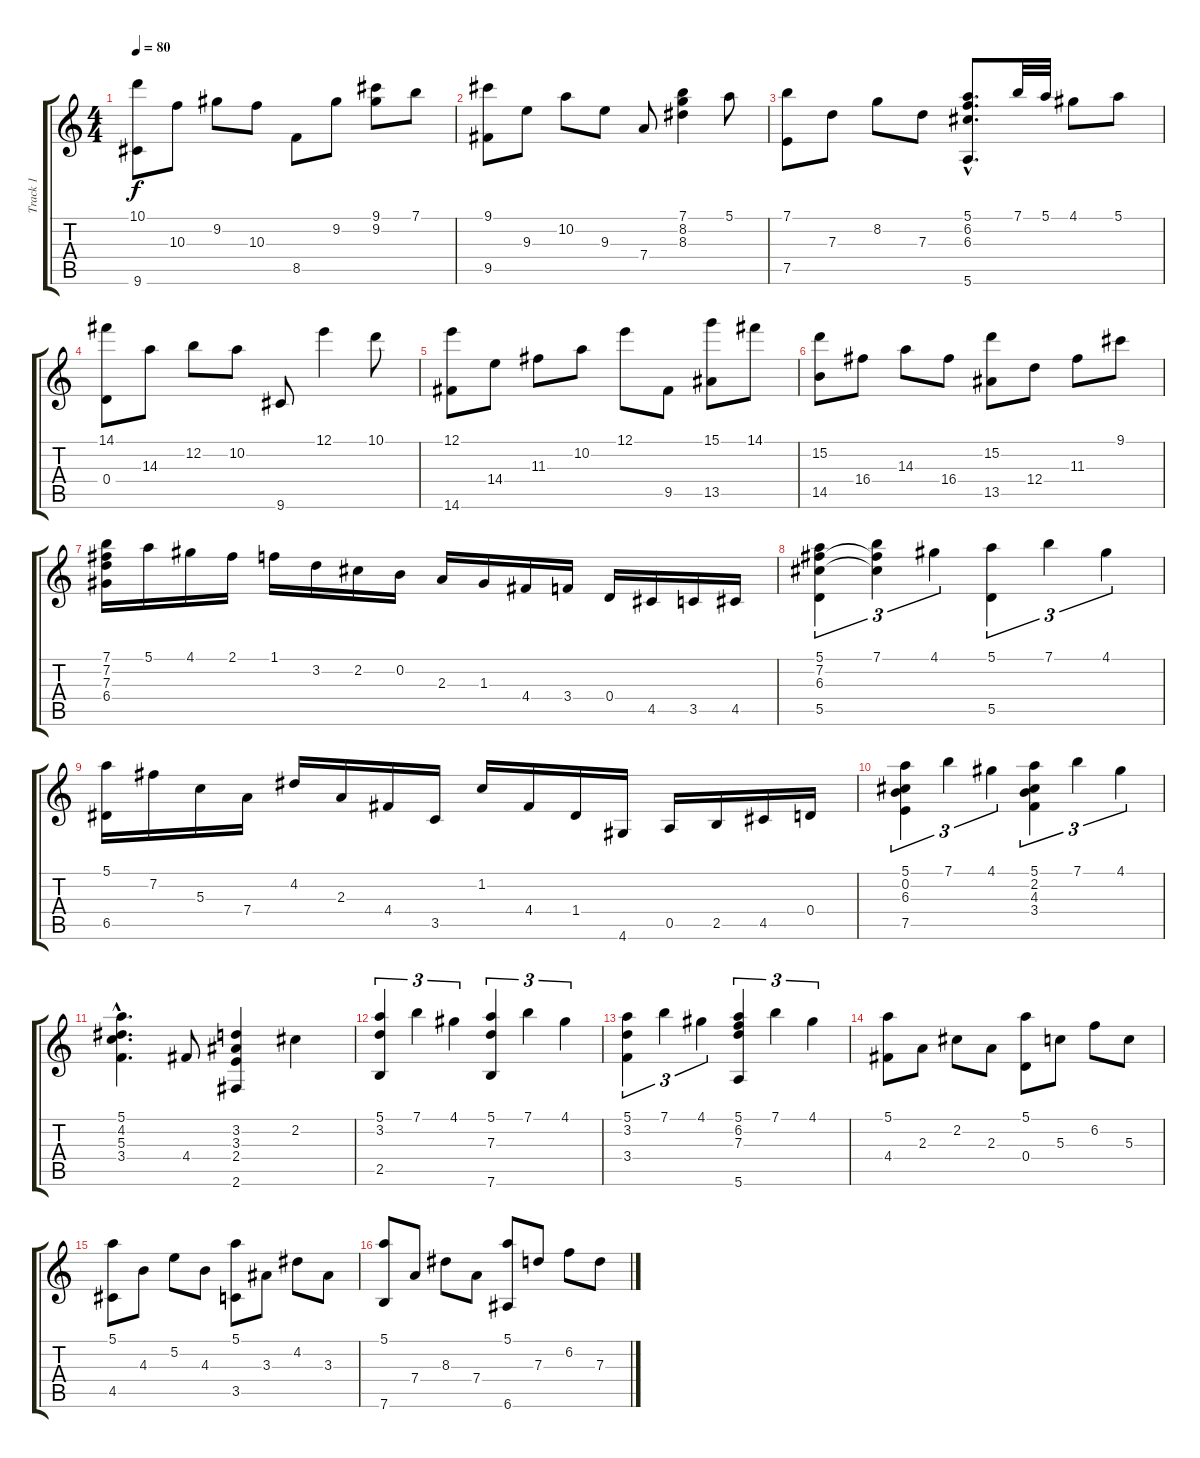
\track ("Track 1" "Track 1") {instrument acousticguitarnylon}
\staff {score tabs}
\tuning (E4 B3 G3 D3 A2 E2) {hide}
\ts (4 4)
\tempo 80
\clef g2
\ks c
(10.1 9.6).8{dy f} 10.3.8 9.2.8 10.3.8 8.5.8 9.2.8 (9.1 9.2).8 7.1.8 |
(9.1 9.5).8 9.3.8 10.2.8 9.3.8 7.4.8 (7.1 8.2 8.3).4 5.1.8 |
(7.1 7.5).8 7.3.8 8.2.8 7.3.8 (5.1{hac} 6.2{hac} 6.3{hac} 5.6{hac}).8{d} 7.1.32 5.1.32 4.1.8 5.1.8 |
(14.1 0.4).8 14.3.8 12.2.8 10.2.8 9.6.8 12.1.4 10.1.8 |
(12.1 14.6).8 14.4.8 11.3.8 10.2.8 12.1.8 9.5.8 (15.1 13.5).8 14.1.8 |
(15.2 14.5).8 16.4.8 14.3.8 16.4.8 (15.2 13.5).8 12.4.8 11.3.8 9.1.8 |
(7.1 7.2 7.3 6.4).16 5.1.16 4.1.16 2.1.16 1.1.16 3.2.16 2.2.16 0.2.16 2.3.16 1.3.16 4.4.16 3.4.16 0.4.16 4.5.16 3.5.16 4.5.16 |
(5.1 7.2 6.3 5.5).4{tu (3 2)} (7.1 7.2{t} 6.3{t}).4{tu (3 2)} 4.1.4{tu (3 2)} (5.1 5.5).4{tu (3 2)} 7.1.4{tu (3 2)} 4.1.4{tu (3 2)} |
(5.1 6.5).16 7.2.16 5.3.16 7.4.16 4.2.16 2.3.16 4.4.16 3.5.16 1.2.16 4.4.16 1.4.16 4.6.16 0.5.16 2.5.16 4.5.16 0.4.16 |
(5.1 0.2 6.3 7.5).4{tu (3 2)} 7.1.4{tu (3 2)} 4.1.4{tu (3 2)} (5.1 2.2 4.3 3.4).4{tu (3 2)} 7.1.4{tu (3 2)} 4.1.4{tu (3 2)} |
(5.1{hac} 4.2{hac} 5.3{hac} 3.4{hac}).4{d} 4.4.8 (3.2 3.3 2.4 2.6).4 2.2.4 |
(5.1 3.2 2.5).4{tu (3 2)} 7.1.4{tu (3 2)} 4.1.4{tu (3 2)} (5.1 7.3 7.6).4{tu (3 2)} 7.1.4{tu (3 2)} 4.1.4{tu (3 2)} |
(5.1 3.2 3.4).4{tu (3 2)} 7.1.4{tu (3 2)} 4.1.4{tu (3 2)} (5.1 6.2 7.3 5.6).4{tu (3 2)} 7.1.4{tu (3 2)} 4.1.4{tu (3 2)} |
(5.1 4.4).8 2.3.8 2.2.8 2.3.8 (5.1 0.4).8 5.3.8 6.2.8 5.3.8 |
(5.1 4.5).8 4.3.8 5.2.8 4.3.8 (5.1 3.5).8 3.3.8 4.2.8 3.3.8 |
(5.1 7.6).8 7.4.8 8.3.8 7.4.8 (5.1 6.6).8 7.3.8 6.2.8 7.3.8
